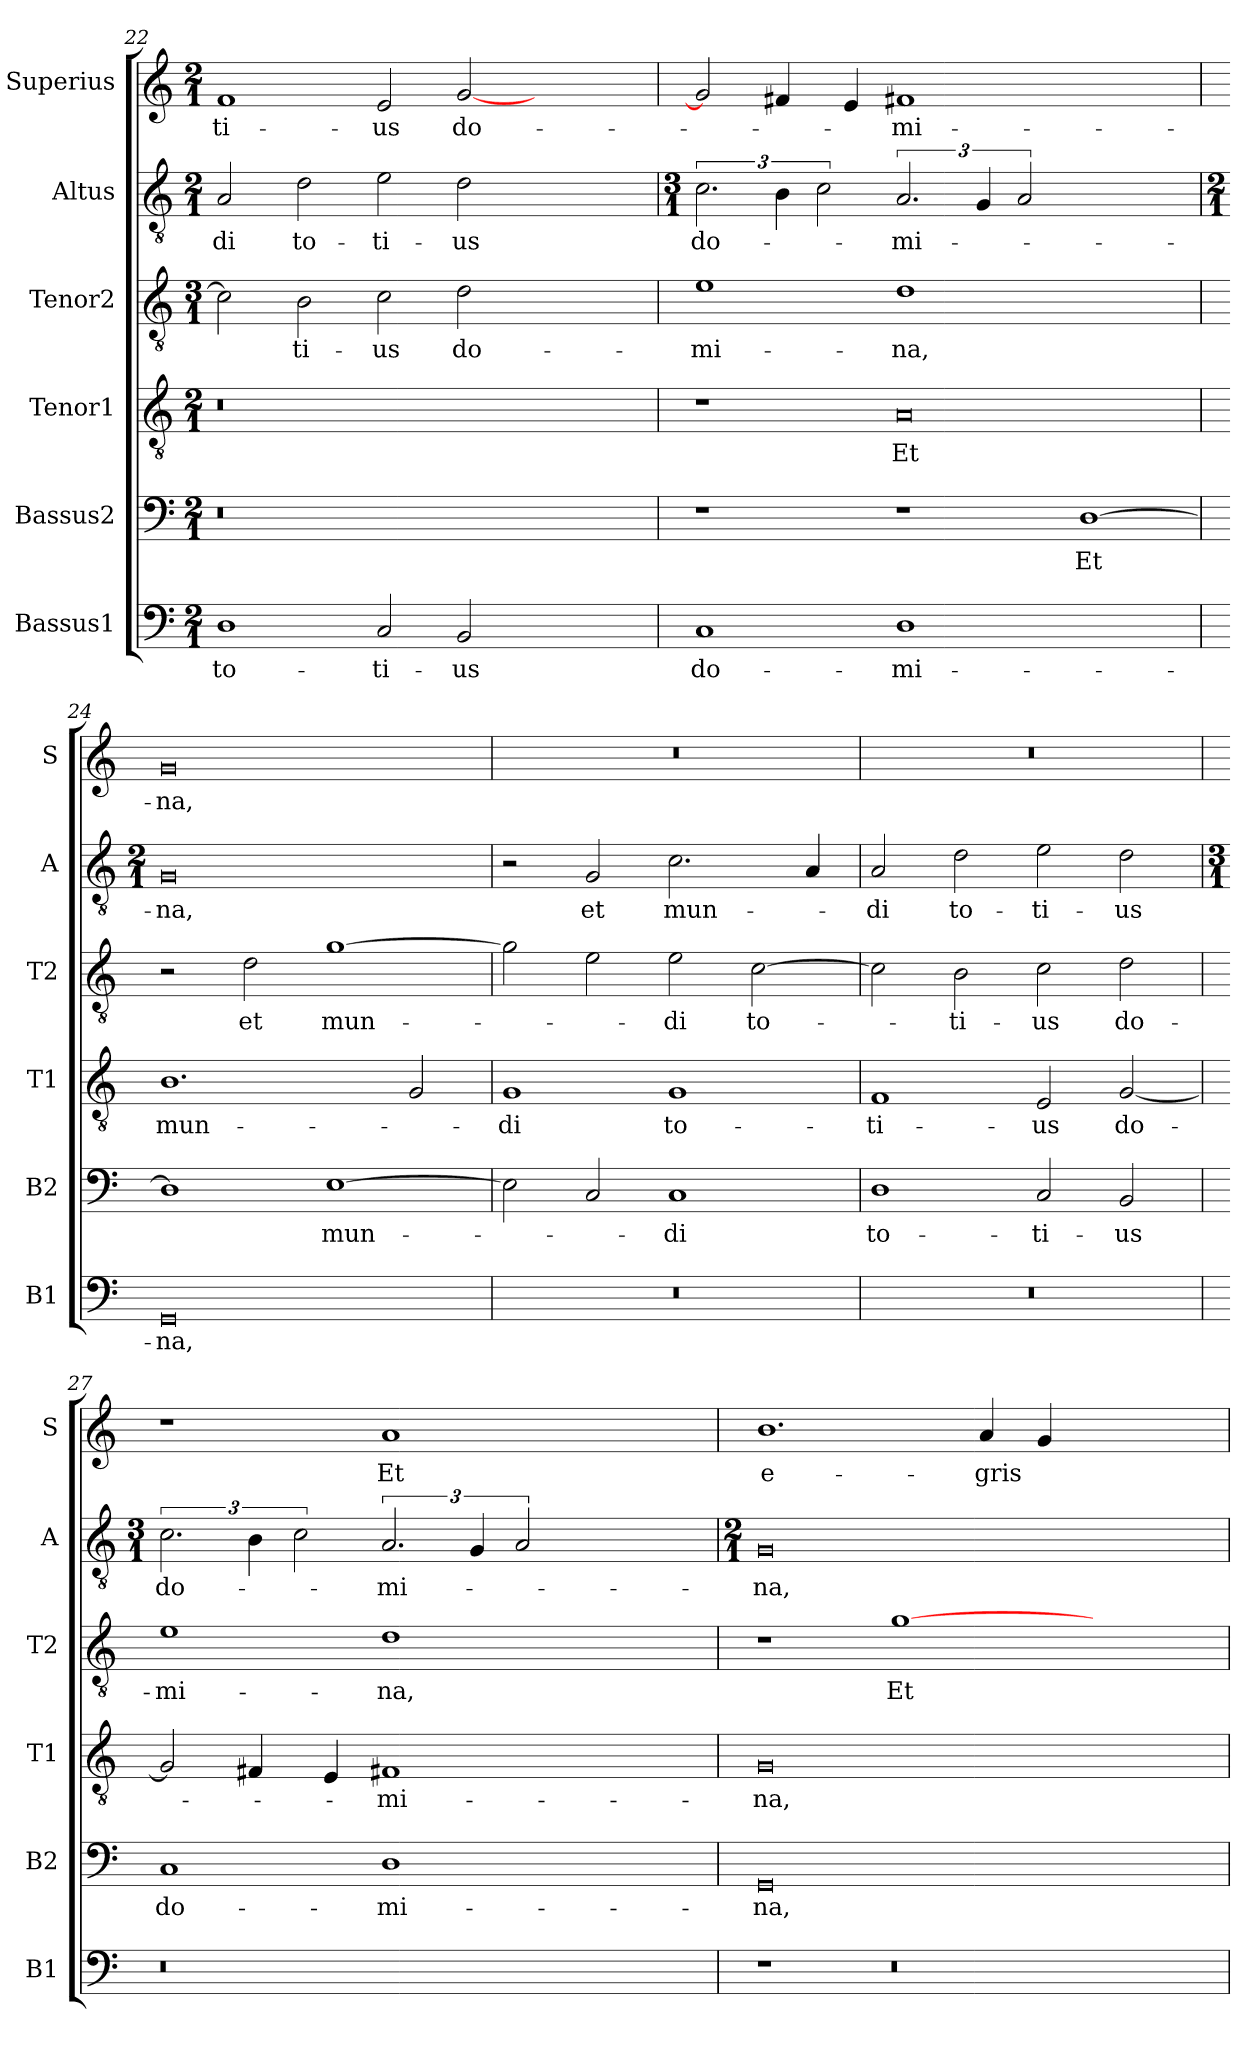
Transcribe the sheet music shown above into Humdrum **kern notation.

**kern	**text	**kern	**text	**kern	**text	**kern	**text	**kern	**text	**kern	**text
*part6	*part6	*part5	*part5	*part4	*part4	*part3	*part3	*part2	*part2	*part1	*part1
*staff6	*staff6	*staff5	*staff5	*staff4	*staff4	*staff3	*staff3	*staff2	*staff2	*staff1	*staff1
*I"Bassus1	*	*I"Bassus2	*	*I"Tenor1	*	*I"Tenor2	*	*I"Altus	*	*I"Superius	*
*I'B1	*	*I'B2	*	*I'T1	*	*I'T2	*	*I'A	*	*I'S	*
*clefF4	*	*clefF4	*	*clefGv2	*	*clefGv2	*	*clefGv2	*	*clefG2	*
*k[]	*	*k[]	*	*k[]	*	*k[]	*	*k[]	*	*k[]	*
*M2/1	*	*M2/1	*	*M2/1	*	*M3/1	*	*M2/1	*	*M2/1	*
=22	=22	=22	=22	=22	=22	=22	=22	=22	=22	=22	=22
1D	to-	0r	.	0r	.	2c\]	.	2A/	-di	1f	-ti-
.	.	.	.	.	.	2B\	-ti-	2d\	to-	.	.
2C/	-ti-	.	.	.	.	2c\	-us	2e\	-ti-	2e/	-us
2BB/	-us	.	.	.	.	2d\	do-	2d\	-us	[2g/	do-
1ryy	.	1ryy	.	1ryy	.	1ryy	.	1ryy	.	1ryy	.
=23	=23	=23	=23	=23	=23	=23	=23	=23	=23	=23	=23
*	*	*	*	*	*	*	*	*M3/1	*	*	*
1C	do-	1r	.	1r	.	1e	-mi-	3.c\	do-	2g/]	.
.	.	.	.	.	.	.	.	6B\	.	4f#X/	.
.	.	.	.	.	.	.	.	3c\	.	.	.
.	.	.	.	.	.	.	.	.	.	4e/	.
1D	-mi-	1r	.	0A	Et	1d	-na,	3.A/	-mi-	1f#X	-mi-
.	.	.	.	.	.	.	.	6G/	.	.	.
.	.	.	.	.	.	.	.	3A/	.	.	.
1ryy	.	[1D	Et	.	.	1ryy	.	1ryy	.	1ryy	.
=24	=24	=24	=24	=24	=24	=24	=24	=24	=24	=24	=24
*	*	*	*	*	*	*	*	*M2/1	*	*	*
0GG	-na,	1D]	.	1.B	mun-	2r	.	0G	-na,	0g	-na,
.	.	.	.	.	.	2d\	et	.	.	.	.
.	.	[1E	mun-	.	.	[1g	mun-	.	.	.	.
.	.	.	.	2G/	.	.	.	.	.	.	.
=25	=25	=25	=25	=25	=25	=25	=25	=25	=25	=25	=25
0r	.	2E\]	.	1G	-di	2g\]	.	2r	.	0r	.
.	.	2C/	.	.	.	2e\	.	2G/	et	.	.
.	.	1C	-di	1G	to-	2e\	-di	2.c\	mun-	.	.
.	.	.	.	.	.	[2c\	to-	.	.	.	.
.	.	.	.	.	.	.	.	4A/	.	.	.
=26	=26	=26	=26	=26	=26	=26	=26	=26	=26	=26	=26
0r	.	1D	to-	1F	-ti-	2c\]	.	2A/	-di	0r	.
.	.	.	.	.	.	2B\	-ti-	2d\	to-	.	.
.	.	2C/	-ti-	2E/	-us	2c\	-us	2e\	-ti-	.	.
.	.	2BB/	-us	[2G/	do-	2d\	do-	2d\	-us	.	.
=27	=27	=27	=27	=27	=27	=27	=27	=27	=27	=27	=27
*	*	*	*	*	*	*	*	*M3/1	*	*	*
0r	.	1C	do-	2G/]	.	1e	-mi-	3.c\	do-	1r	.
.	.	.	.	4F#X/	.	.	.	6B\	.	.	.
.	.	.	.	.	.	.	.	3c\	.	.	.
.	.	.	.	4E/	.	.	.	.	.	.	.
.	.	1D	-mi-	1F#X	-mi-	1d	-na,	3.A/	-mi-	1a	Et
.	.	.	.	.	.	.	.	6G/	.	.	.
.	.	.	.	.	.	.	.	3A/	.	.	.
1ryy	.	1ryy	.	1ryy	.	1ryy	.	1ryy	.	1ryy	.
=28	=28	=28	=28	=28	=28	=28	=28	=28	=28	=28	=28
*	*	*	*	*	*	*	*	*M2/1	*	*	*
1r	.	0GG	-na,	0G	-na,	1r	.	0G	-na,	1.b	e-
0r	.	.	.	.	.	[1g	Et	.	.	.	.
.	.	.	.	.	.	.	.	.	.	4a/	-gris
.	.	.	.	.	.	.	.	.	.	4g/	.
.	.	1ryy	.	1ryy	.	1ryy	.	1ryy	.	1ryy	.
=	=	=	=	=	=	=	=	=	=	=	=
*-	*-	*-	*-	*-	*-	*-	*-	*-	*-	*-	*-
